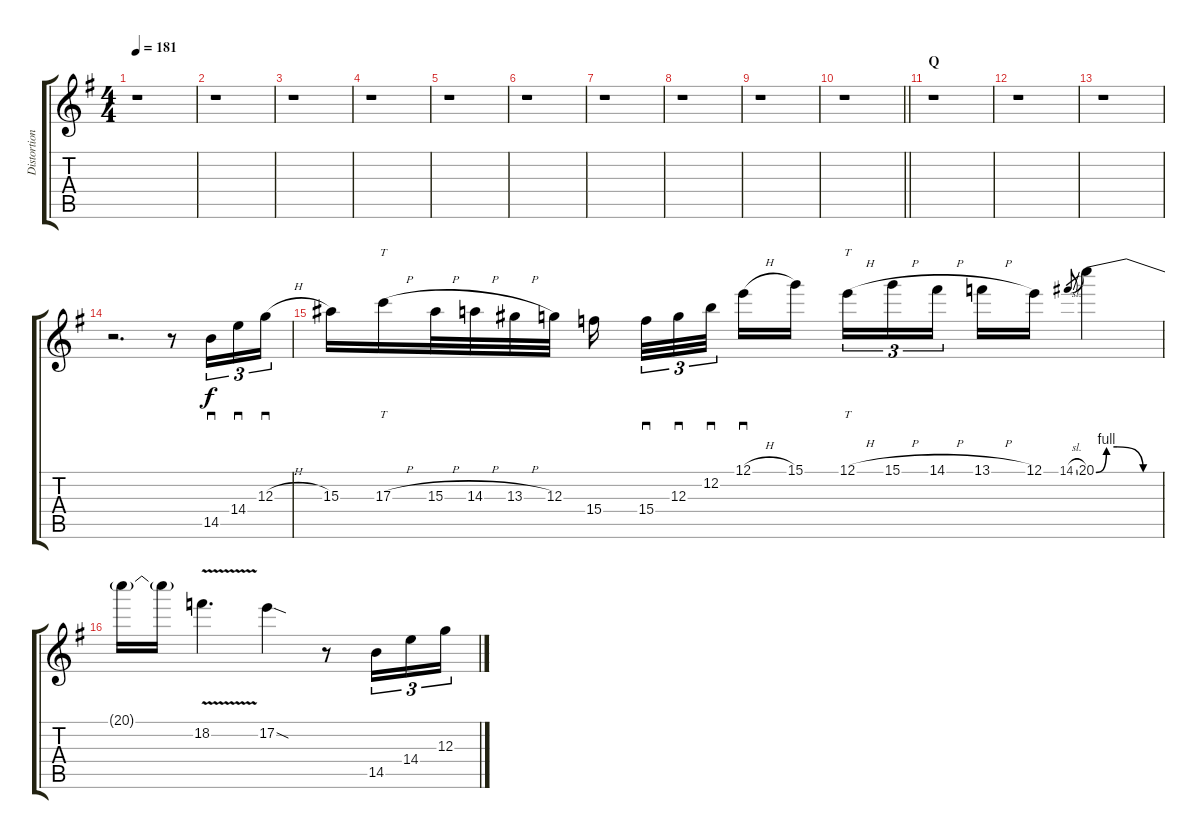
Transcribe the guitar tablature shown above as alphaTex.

\track ("Distortion 3" "Distortion") {instrument distortionguitar}
\staff {score tabs}
\tuning (E4 B3 G3 D3 A2 E2) {hide}
\ts (4 4)
\tempo 181
\clef g2
\ks g
r.1{dy f} |
r.1 |
r.1 |
r.1 |
r.1 |
r.1 |
r.1 |
r.1 |
r.1 |
\barLineRight lightlight
r.1 |
\section ("" "Q")
r.1 |
r.1 |
r.1 |
r.2{d} r.8 14.5.16{sd tu (3 2)} 14.4.16{sd tu (3 2)} 12.3{h}.16{sd tu (3 2)} |
15.3.16 17.3{h}.16{tt} 15.3{h}.32 14.3{h}.32 13.3{h}.32 12.3.32 15.4.16{beam splitsecondary} 15.4.32{sd tu (3 2)} 12.3.32{sd tu (3 2)} 12.2.32{sd tu (3 2) beam splitsecondary} 12.1{h}.16{sd} 15.1.16 12.1{h}.16{tt tu (3 2)} 15.1{h}.16{tu (3 2)} 14.1{h}.16{tu (3 2) beam splitsecondary} 13.1{h}.16 12.1.16 14.1{sl}.8{gr} 20.1{be (custom 0 0 10 4 20 4 45 0 60 0)}.4 |
20.1{t}.16 20.1{t}.16 18.2{v}.4{d} 17.2{sod}.4 r.8 14.5.16{tu (3 2)} 14.4.16{tu (3 2)} 12.3{h}.16{tu (3 2)}
